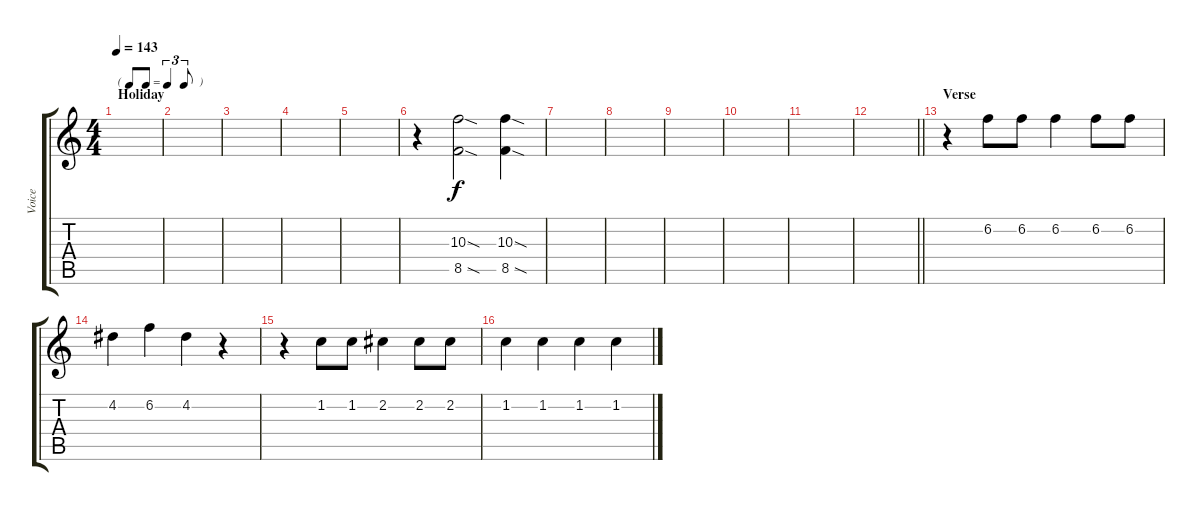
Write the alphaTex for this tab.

\track ("Voice" "Voice") {instrument drawbarorgan}
\staff {score tabs}
\tuning (E5 B4 G4 D4 A3 E3) {hide}
\ts (4 4)
\tf triplet8th
\section ("" "Holiday")
\tempo 143
\clef g2
\ks c
|
|
|
|
|
r.4 (10.3{sod} 8.5{sod}).2 (10.3{sod} 8.5{sod}).4 |
|
|
|
|
|
\barLineRight lightlight
|
\section ("" "Verse")
r.4 6.2.8 6.2.8 6.2.4 6.2.8 6.2.8 |
4.2.4 6.2.4 4.2.4 r.4 |
r.4 1.2.8 1.2.8 2.2.4 2.2.8 2.2.8 |
1.2.4 1.2.4 1.2.4 1.2.4
